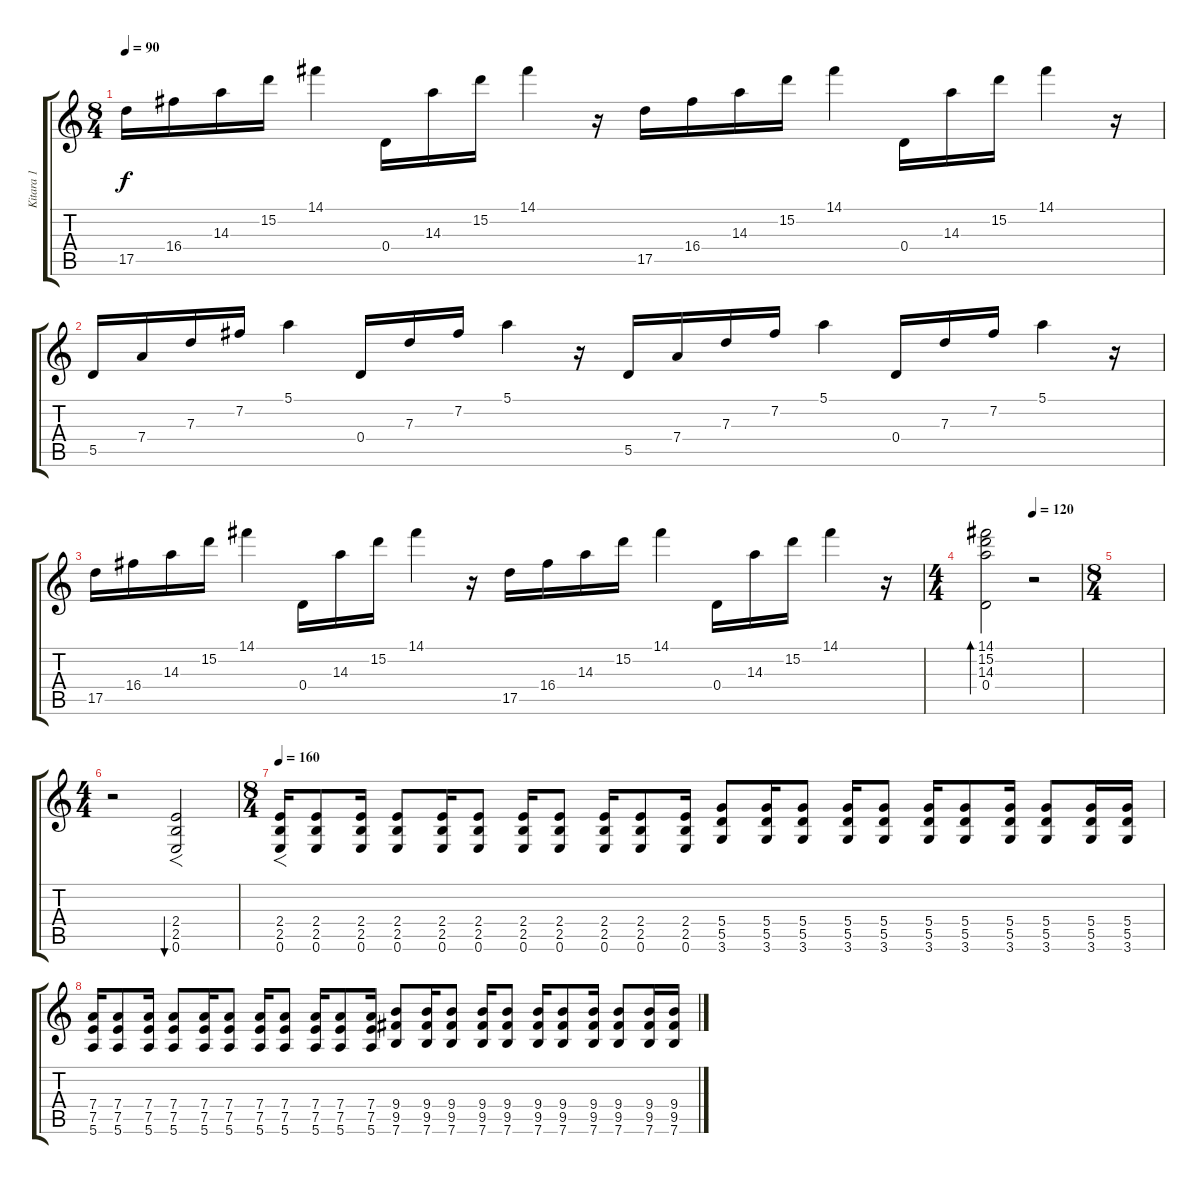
\track ("Kitara 1" "Kitara 1") {instrument acousticguitarnylon}
\staff {score tabs}
\tuning (E4 B3 G3 D3 A2 E2) {hide}
\ts (8 4)
\tempo 90
\clef g2
\ks c
17.5.16{dy f} 16.4.16 14.3.16 15.2.16 14.1.4 0.4.16 14.3.16 15.2.16 14.1.4 r.16 17.5.16 16.4.16 14.3.16 15.2.16 14.1.4 0.4.16 14.3.16 15.2.16 14.1.4 r.16 |
5.5.16 7.4.16 7.3.16 7.2.16 5.1.4 0.4.16 7.3.16 7.2.16 5.1.4 r.16 5.5.16 7.4.16 7.3.16 7.2.16 5.1.4 0.4.16 7.3.16 7.2.16 5.1.4 r.16 |
17.5.16 16.4.16 14.3.16 15.2.16 14.1.4 0.4.16 14.3.16 15.2.16 14.1.4 r.16 17.5.16 16.4.16 14.3.16 15.2.16 14.1.4 0.4.16 14.3.16 15.2.16 14.1.4 r.16 |
\ts (4 4)
\tempo (120 0.5)
(14.1 15.2 14.3 0.4).2{bd 60} r.2 |
\ts (8 4)
|
\ts (4 4)
r.2{volume 12 instrument distortionguitar} (2.4 2.5 0.6).2{f bu 60} |
\ts (8 4)
\tempo 160
(2.4 2.5 0.6).16{f} (2.4 2.5 0.6).8 (2.4 2.5 0.6).16 (2.4 2.5 0.6).8 (2.4 2.5 0.6).16 (2.4 2.5 0.6).8 (2.4 2.5 0.6).16 (2.4 2.5 0.6).8 (2.4 2.5 0.6).16 (2.4 2.5 0.6).8 (2.4 2.5 0.6).16 (5.4 5.5 3.6).8 (5.4 5.5 3.6).16 (5.4 5.5 3.6).8 (5.4 5.5 3.6).16 (5.4 5.5 3.6).8 (5.4 5.5 3.6).16 (5.4 5.5 3.6).8 (5.4 5.5 3.6).16 (5.4 5.5 3.6).8 (5.4 5.5 3.6).16 (5.4 5.5 3.6).16 |
(7.4 7.5 5.6).16 (7.4 7.5 5.6).8 (7.4 7.5 5.6).16 (7.4 7.5 5.6).8 (7.4 7.5 5.6).16 (7.4 7.5 5.6).8 (7.4 7.5 5.6).16 (7.4 7.5 5.6).8 (7.4 7.5 5.6).16 (7.4 7.5 5.6).8 (7.4 7.5 5.6).16 (9.4 9.5 7.6).8 (9.4 9.5 7.6).16 (9.4 9.5 7.6).8 (9.4 9.5 7.6).16 (9.4 9.5 7.6).8 (9.4 9.5 7.6).16 (9.4 9.5 7.6).8 (9.4 9.5 7.6).16 (9.4 9.5 7.6).8 (9.4 9.5 7.6).16 (9.4 9.5 7.6).16
